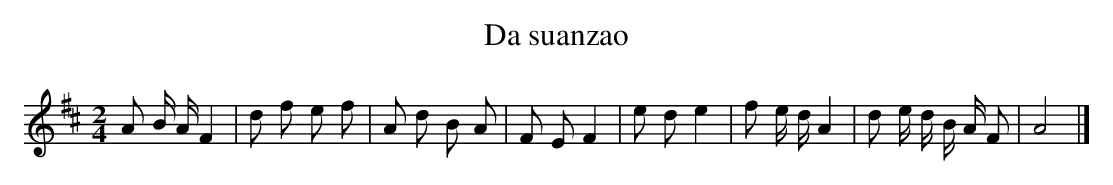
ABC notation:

X:1
T: Da suanzao
L: 1/8
M: 2/4
K: D
A B/ A/F2 [I:setbarnb 1]|
d f e f |
A d B A |
F EF2 |
e de2 |
f e/ d/A2 |
d e/ d/ B/ A/ F |
A4 |]
